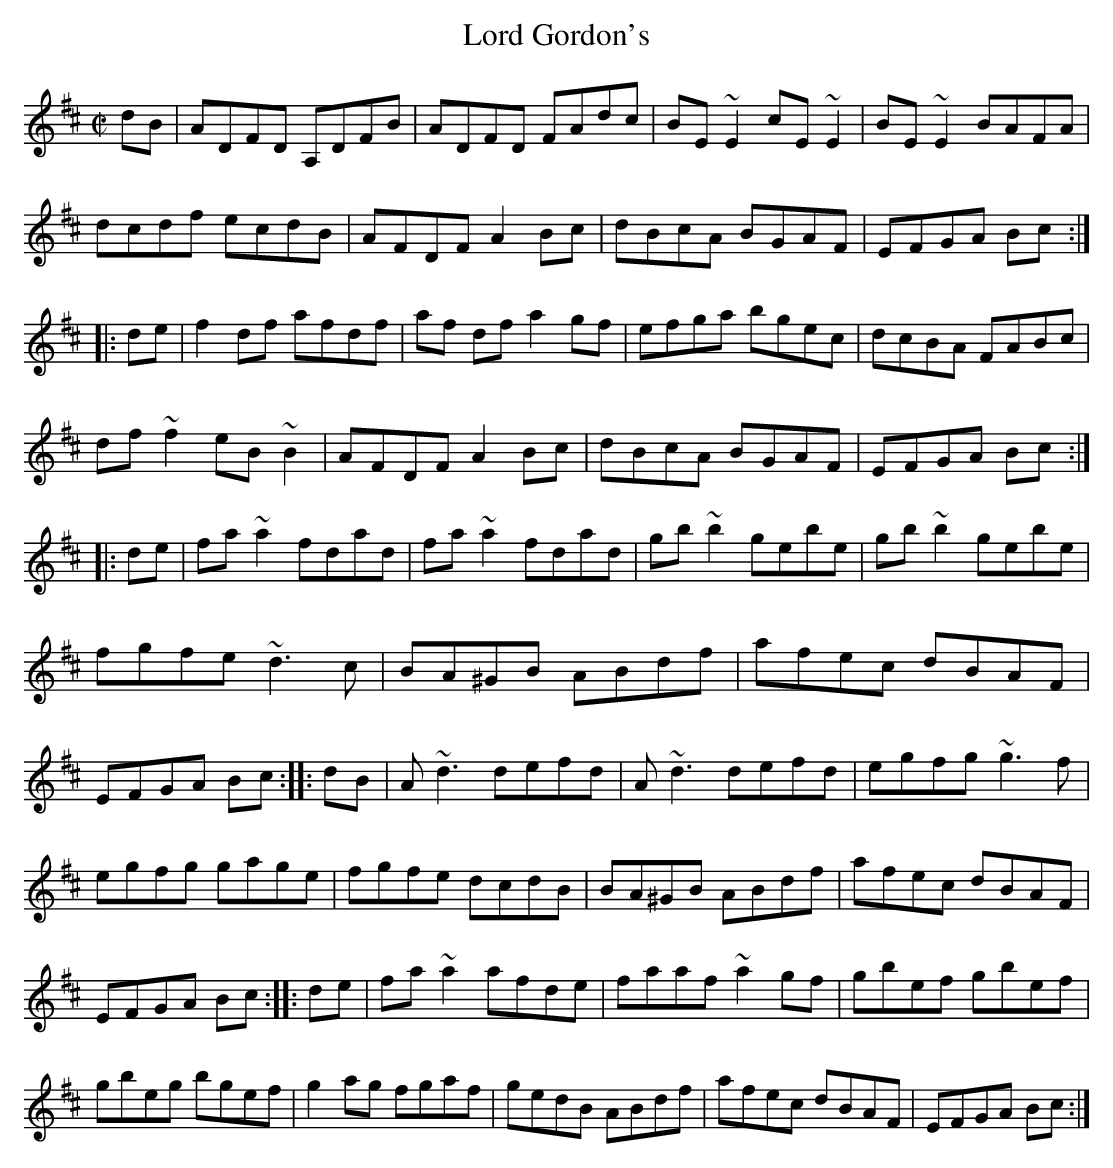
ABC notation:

X:1
T:Lord Gordon's
E:11
M:C|
K:D
dB|ADFD A,DFB|ADFD FAdc|BE ~E2 cE ~E2|BE ~E2 BAFA|\
dcdf ecdB|AFDF A2 Bc|dBcA BGAF|EFGA Bc::\
de|f2 df afdf|af df a2 gf|efga bgec|dcBA FABc|\
df ~f2 eB ~B2|AFDF A2 Bc|dBcA BGAF|EFGA Bc::\
de|fa ~a2 fdad|fa ~a2 fdad|gb ~b2 gebe|gb ~b2 gebe|\
fgfe ~d3 c|BA^GB ABdf|afec dBAF|EFGA Bc::\
dB|A ~d3 defd|A ~d3 defd|egfg ~g3 f|egfg gage|\
fgfe dcdB|BA^GB ABdf|afec dBAF|EFGA Bc::\
de|fa ~a2 afde|faaf ~a2 gf|gbef gbef|gbeg bgef|\
g2 ag fgaf|gedB ABdf|afec dBAF|EFGA Bc:|**
\bigskip
